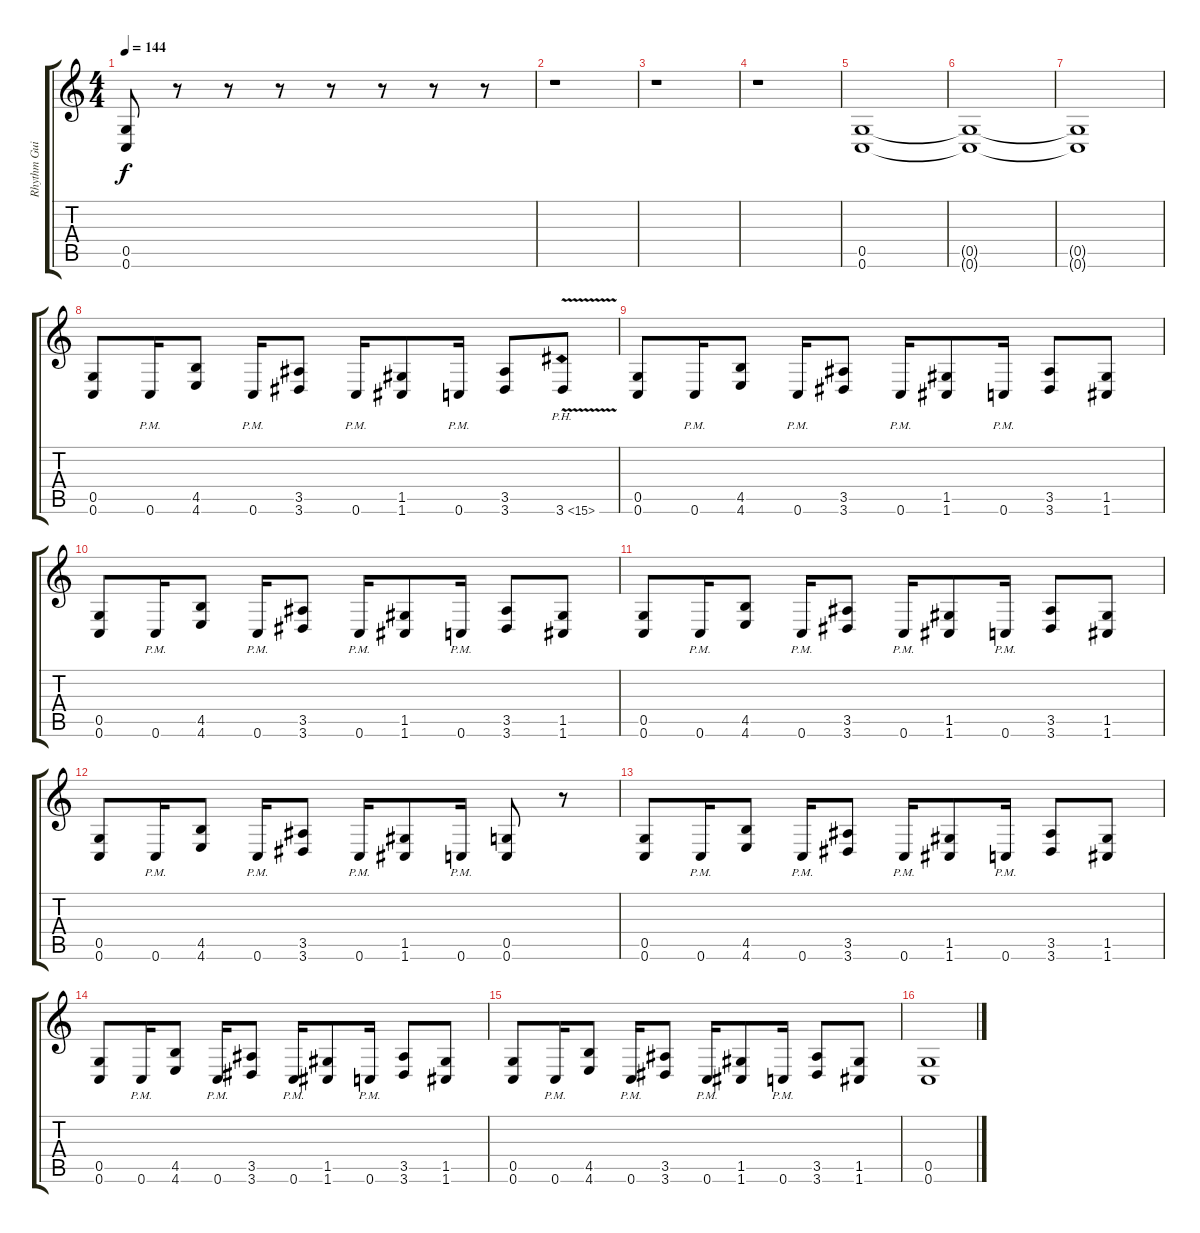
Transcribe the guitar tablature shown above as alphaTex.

\track ("Rhythm Guitar 2" "Rhythm Gui") {instrument distortionguitar}
\staff {score tabs}
\tuning (D4 A3 F3 C3 G2 C2) {hide}
\ts (4 4)
\tempo 144
\clef g2
\ks c
(0.5 0.6).8{dy f instrument distortionguitar} r.8 r.8 r.8 r.8 r.8 r.8 r.8 |
r.1 |
r.1 |
r.1 |
(0.5 0.6).1 |
(0.5{t} 0.6{t}).1 |
(0.5{t} 0.6{t}).1 |
(0.5 0.6).8 0.6{pm}.16 (4.5 4.6).8 0.6{pm}.16 (3.5 3.6).8 0.6{pm}.16 (1.5 1.6).8 0.6{pm}.16 (3.5 3.6).8 3.6{ph 12 v}.8 |
(0.5 0.6).8 0.6{pm}.16 (4.5 4.6).8 0.6{pm}.16 (3.5 3.6).8 0.6{pm}.16 (1.5 1.6).8 0.6{pm}.16 (3.5 3.6).8 (1.5 1.6).8 |
(0.5 0.6).8 0.6{pm}.16 (4.5 4.6).8 0.6{pm}.16 (3.5 3.6).8 0.6{pm}.16 (1.5 1.6).8 0.6{pm}.16 (3.5 3.6).8 (1.5 1.6).8 |
(0.5 0.6).8 0.6{pm}.16 (4.5 4.6).8 0.6{pm}.16 (3.5 3.6).8 0.6{pm}.16 (1.5 1.6).8 0.6{pm}.16 (3.5 3.6).8 (1.5 1.6).8 |
(0.5 0.6).8 0.6{pm}.16 (4.5 4.6).8 0.6{pm}.16 (3.5 3.6).8 0.6{pm}.16 (1.5 1.6).8 0.6{pm}.16 (0.5 0.6).8 r.8 |
(0.5 0.6).8 0.6{pm}.16 (4.5 4.6).8 0.6{pm}.16 (3.5 3.6).8 0.6{pm}.16 (1.5 1.6).8 0.6{pm}.16 (3.5 3.6).8 (1.5 1.6).8 |
(0.5 0.6).8 0.6{pm}.16 (4.5 4.6).8 0.6{pm}.16 (3.5 3.6).8 0.6{pm}.16 (1.5 1.6).8 0.6{pm}.16 (3.5 3.6).8 (1.5 1.6).8 |
(0.5 0.6).8 0.6{pm}.16 (4.5 4.6).8 0.6{pm}.16 (3.5 3.6).8 0.6{pm}.16 (1.5 1.6).8 0.6{pm}.16 (3.5 3.6).8 (1.5 1.6).8 |
(0.5 0.6).1
